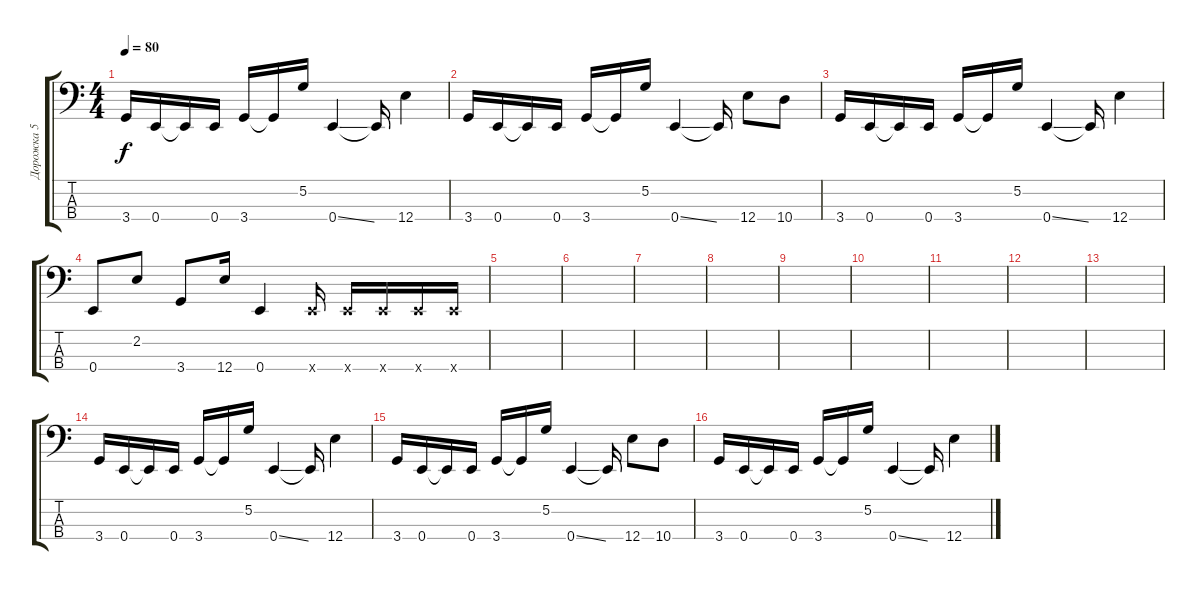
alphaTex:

\track ("Дорожка 5" "Дорожка 5") {instrument overdrivenguitar}
\staff {score tabs}
\tuning (G2 D2 A1 E1) {hide}
\ts (4 4)
\tempo 80
\clef f4
\ks c
3.4.16{dy f} 0.4.16 0.4{t}.16 0.4.16 3.4.16 3.4{t}.16 5.2.16 0.4{ss}.4 0.4{t}.16 12.4.4 |
3.4.16 0.4.16 0.4{t}.16 0.4.16 3.4.16 3.4{t}.16 5.2.16 0.4{ss}.4 0.4{t}.16 12.4.8 10.4.8 |
3.4.16 0.4.16 0.4{t}.16 0.4.16 3.4.16 3.4{t}.16 5.2.16 0.4{ss}.4 0.4{t}.16 12.4.4 |
0.4.8 2.2.8 3.4.8 12.4.16 0.4.4 0.4{x}.16 0.4{x}.16 0.4{x}.16 0.4{x}.16 0.4{x}.16 |
|
|
|
|
|
|
|
|
|
3.4.16 0.4.16 0.4{t}.16 0.4.16 3.4.16 3.4{t}.16 5.2.16 0.4{ss}.4 0.4{t}.16 12.4.4 |
3.4.16 0.4.16 0.4{t}.16 0.4.16 3.4.16 3.4{t}.16 5.2.16 0.4{ss}.4 0.4{t}.16 12.4.8 10.4.8 |
3.4.16 0.4.16 0.4{t}.16 0.4.16 3.4.16 3.4{t}.16 5.2.16 0.4{ss}.4 0.4{t}.16 12.4.4
